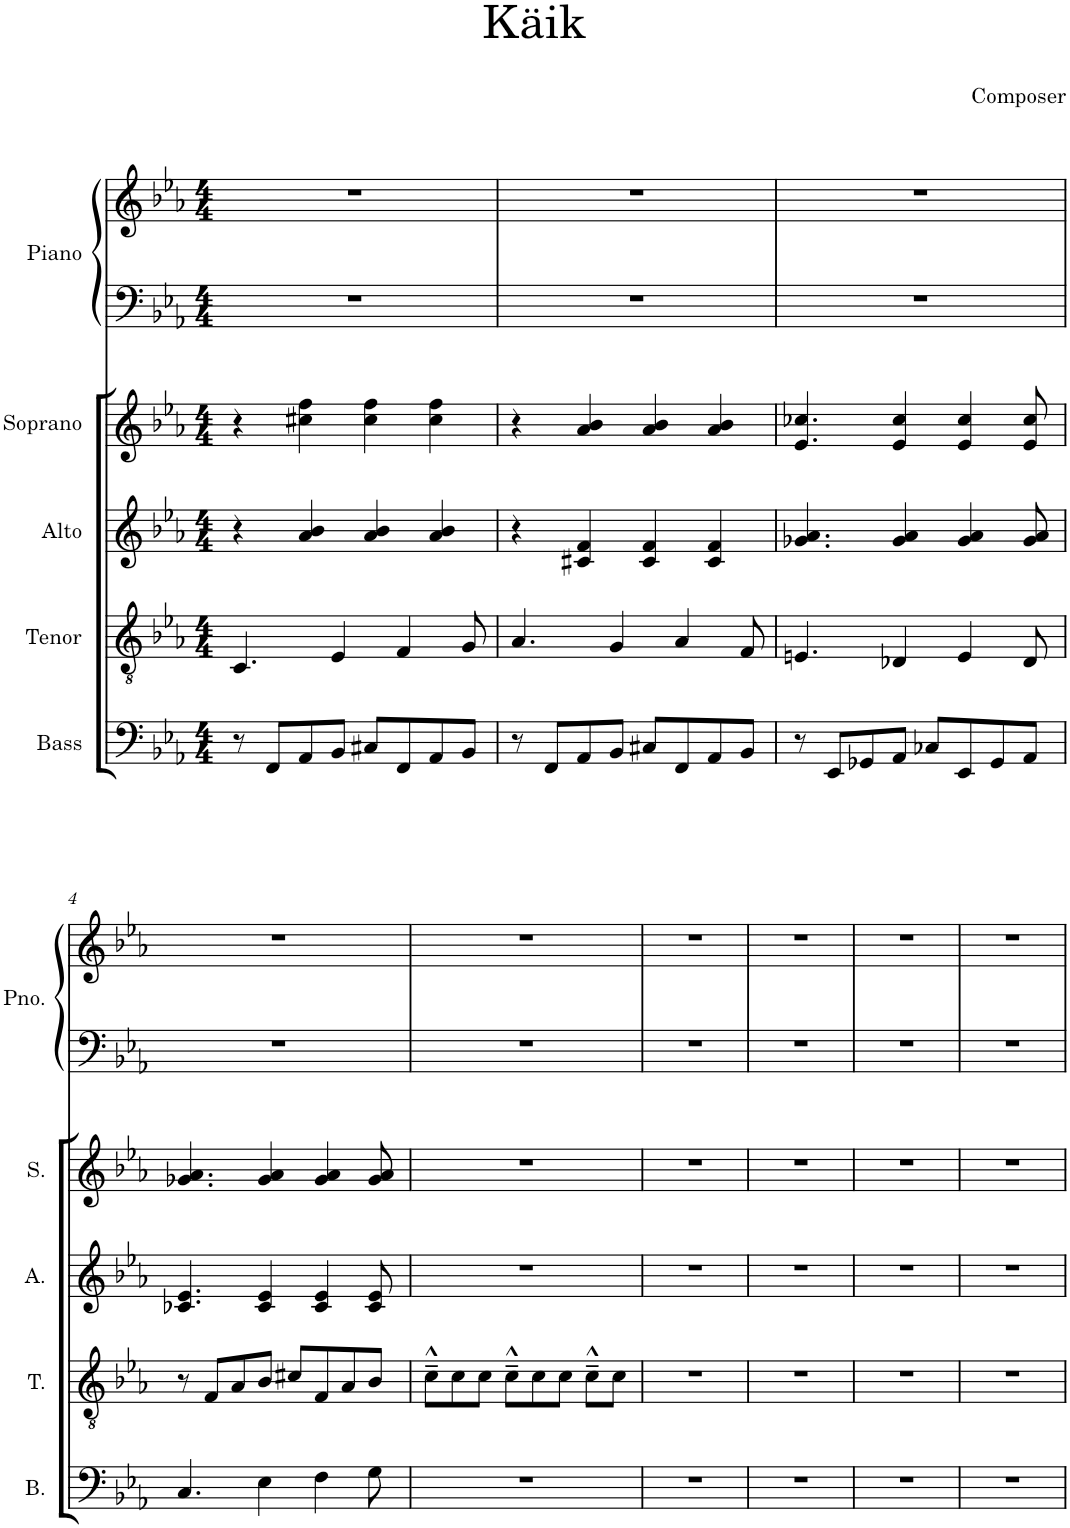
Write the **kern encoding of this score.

**kern	**kern	**kern	**kern	**kern	**kern
*part5	*part4	*part3	*part2	*part1	*part1
*staff6	*staff5	*staff4	*staff3	*staff2	*staff1
*I"Bass	*I"Tenor	*I"Alto	*I"Soprano	*I"Piano	*
*I'B.	*I'T.	*I'A.	*I'S.	*I'Pno.	*
*clefF4	*clefGv2	*clefG2	*clefG2	*clefF4	*clefG2
*	*	*Trd1c2	*	*	*
*k[b-e-a-]	*k[b-e-a-]	*k[b-e-a-]	*k[b-e-a-]	*k[b-e-a-]	*k[b-e-a-]
*M4/4	*M4/4	*M4/4	*M4/4	*M4/4	*M4/4
=1	=1	=1	=1	=1	=1
8r	4.C/	4r	4r	1r	1r
8FF/L	.	.	.	.	.
8AA-/	.	4a-/ 4b-/	4cc#X\ 4ff\	.	.
8BB-/J	4E-/	.	.	.	.
8C#X/L	.	4a-/ 4b-/	4cc#\ 4ff\	.	.
8FF/	4F/	.	.	.	.
8AA-/	.	4a-/ 4b-/	4cc#\ 4ff\	.	.
8BB-/J	8G/	.	.	.	.
=2	=2	=2	=2	=2	=2
8r	4.A-/	4r	4r	1r	1r
8FF/L	.	.	.	.	.
8AA-/	.	4c#X/ 4f/	4a-/ 4b-/	.	.
8BB-/J	4G/	.	.	.	.
8C#X/L	.	4c#/ 4f/	4a-/ 4b-/	.	.
8FF/	4A-/	.	.	.	.
8AA-/	.	4c#/ 4f/	4a-/ 4b-/	.	.
8BB-/J	8F/	.	.	.	.
=3	=3	=3	=3	=3	=3
8r	4.En/	4.g-X/ 4.a-/	4.e-/ 4.cc-X/	1r	1r
8EE-/L	.	.	.	.	.
8GG-X/	.	.	.	.	.
8AA-/J	4D-X/	4g-/ 4a-/	4e-/ 4cc-/	.	.
8C-X/L	.	.	.	.	.
8EE-/	4E/	4g-/ 4a-/	4e-/ 4cc-/	.	.
8GG-/	.	.	.	.	.
8AA-/J	8D-/	8g-/ 8a-/	8e-/ 8cc-/	.	.
!!LO:LB:g=z
=4	=4	=4	=4	=4	=4
4.C/	8r	4.c-X/ 4.e-/	4.g-X/ 4.a-/	1r	1r
.	8F/L	.	.	.	.
.	8A-/	.	.	.	.
4E-\	8B-/J	4c-/ 4e-/	4g-/ 4a-/	.	.
.	8c#X/L	.	.	.	.
4F\	8F/	4c-/ 4e-/	4g-/ 4a-/	.	.
.	8A-/	.	.	.	.
8G\	8B-/J	8c-/ 8e-/	8g-/ 8a-/	.	.
=5	=5	=5	=5	=5	=5
1r	8c~^^\L	1r	1r	1r	1r
.	8c\	.	.	.	.
.	8c\J	.	.	.	.
.	8c~^^\L	.	.	.	.
.	8c\	.	.	.	.
.	8c\J	.	.	.	.
.	8c~^^\L	.	.	.	.
.	8c\J	.	.	.	.
=6	=6	=6	=6	=6	=6
1r	1r	1r	1r	1r	1r
=7	=7	=7	=7	=7	=7
1r	1r	1r	1r	1r	1r
=8	=8	=8	=8	=8	=8
1r	1r	1r	1r	1r	1r
=9	=9	=9	=9	=9	=9
1r	1r	1r	1r	1r	1r
=	=	=	=	=	=
*-	*-	*-	*-	*-	*-
